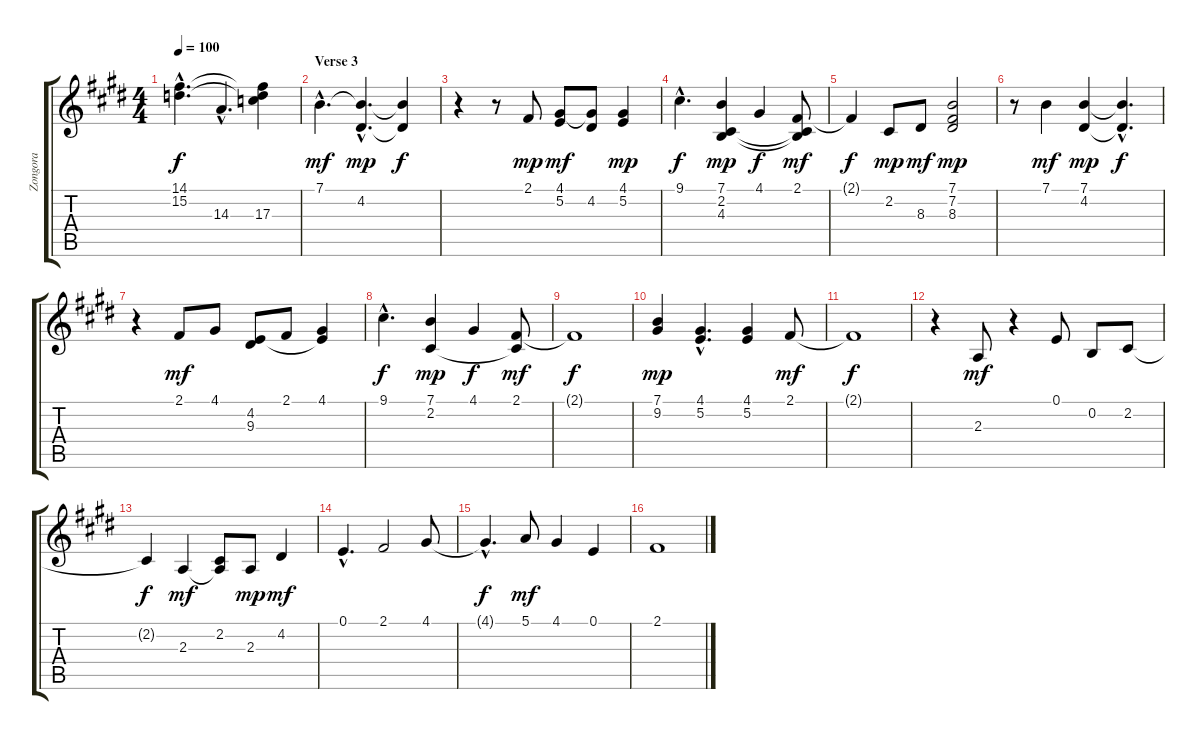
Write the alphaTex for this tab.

\track ("Zongora" "Zongora") {instrument acousticgrandpiano}
\staff {score tabs}
\tuning (E4 B3 G3 D3 A2 E2) {hide}
\ts (4 4)
\tempo 100
\clef g2
\ks e
(14.1{hac t} 15.2{hac t}).4{d dy f} 14.3{hac}.4{d} (14.1{t} 15.2{t} 17.3).4 |
\section ("" "Verse 3")
7.1{hac}.4{d dy mf} (7.1{hac t} 4.2{hac}).4{d dy mp} (7.1{t} 4.2{t}).4{dy f} |
r.4 r.8 2.1.8{dy mp} (4.1 5.2).8{dy mf} (4.1{t} 4.2).8 (4.1 5.2).4{dy mp} |
9.1{hac}.4{d dy f} (7.1 2.2 4.3).4{dy mp} 4.1.4{dy f} (2.1 2.2{t} 4.3{t}).8{dy mf} |
2.1{t}.4{dy f} 2.2.8{dy mp} 8.3.8{dy mf} (7.1 7.2 8.3).2{dy mp} |
r.8 7.1.4{dy mf} (7.1 4.2).4{dy mp} (7.1{hac t} 4.2{hac t}).4{d dy f} |
r.4 2.1.8{dy mf} 4.1.8 (4.2 9.3).8 2.1.8 (4.1 9.3{t}).4 |
9.1{hac}.4{d dy f} (7.1 2.2).4{dy mp} 4.1.4{dy f} (2.1 2.2{t}).8{dy mf} |
2.1{t}.1{dy f} |
(7.1 9.2).4{dy mp} (4.1{hac} 5.2{hac}).4{d} (4.1 5.2).4 2.1.8{dy mf} |
2.1{t}.1{dy f} |
r.4 2.3.8{dy mf} r.4 0.1.8 0.2.8 2.2.8 |
2.2{t}.4{dy f} 2.3.4{dy mf} (2.2 2.3{t}).8 2.3.8{dy mp} 4.2.4{dy mf} |
0.1{hac}.4{d} 2.1.2 4.1.8 |
4.1{hac t}.4{d dy f} 5.1.8{dy mf} 4.1.4 0.1.4 |
2.1.1
